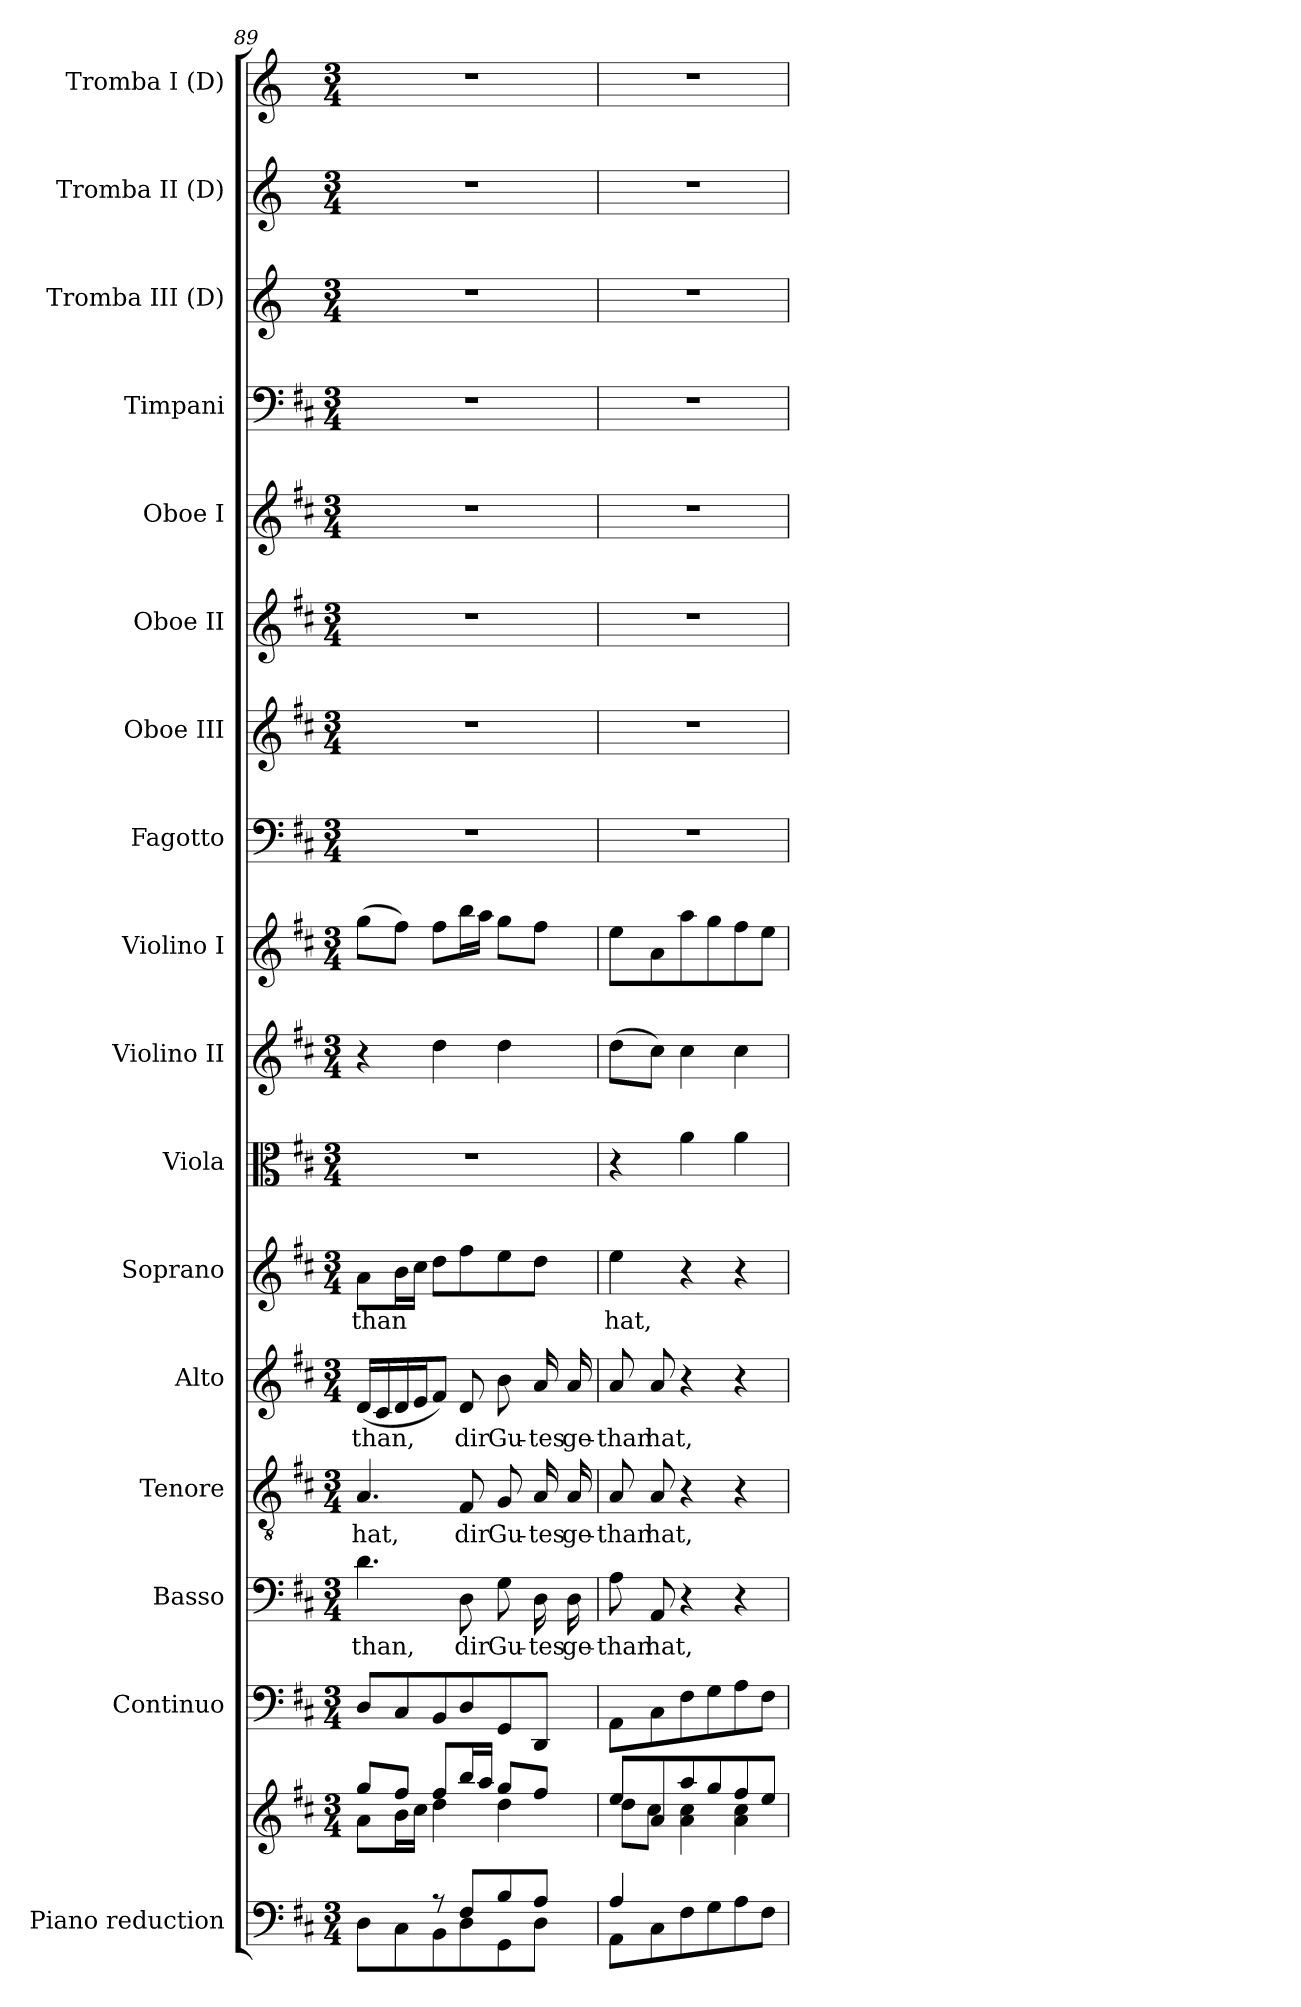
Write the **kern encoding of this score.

**kern	**kern	**kern	**kern	**text	**kern	**text	**kern	**text	**kern	**text	**kern	**kern	**kern	**kern	**kern	**kern	**kern	**kern	**kern	**kern	**kern
*part17	*part17	*part16	*part15	*part15	*part14	*part14	*part13	*part13	*part12	*part12	*part11	*part10	*part9	*part8	*part7	*part6	*part5	*part4	*part3	*part2	*part1
*staff18	*staff17	*staff16	*staff15	*staff15	*staff14	*staff14	*staff13	*staff13	*staff12	*staff12	*staff11	*staff10	*staff9	*staff8	*staff7	*staff6	*staff5	*staff4	*staff3	*staff2	*staff1
*I"Piano reduction	*	*I"Continuo	*I"Basso	*	*I"Tenore	*	*I"Alto	*	*I"Soprano	*	*I"Viola	*I"Violino II	*I"Violino I	*I"Fagotto	*I"Oboe III	*I"Oboe II	*I"Oboe I	*I"Timpani	*I"Tromba III (D)	*I"Tromba II (D)	*I"Tromba I (D)
*I'Pno	*	*	*	*	*	*	*	*	*	*	*	*	*	*	*I'Ob	*I'Ob	*I'Ob	*I'Timp	*	*	*
*clefF4	*clefG2	*clefF4	*clefF4	*	*clefGv2	*	*clefG2	*	*clefG2	*	*clefC3	*clefG2	*clefG2	*clefF4	*clefG2	*clefG2	*clefG2	*clefF4	*clefG2	*clefG2	*clefG2
*	*	*	*	*	*	*	*	*	*	*	*	*	*	*	*	*	*	*	*ITrd-1c-2	*ITrd-1c-2	*ITrd-1c-2
*k[f#c#]	*k[f#c#]	*k[f#c#]	*k[f#c#]	*	*k[f#c#]	*	*k[f#c#]	*	*k[f#c#]	*	*k[f#c#]	*k[f#c#]	*k[f#c#]	*k[f#c#]	*k[f#c#]	*k[f#c#]	*k[f#c#]	*k[f#c#]	*k[f#c#]	*k[f#c#]	*k[f#c#]
*M3/4	*M3/4	*M3/4	*M3/4	*	*M3/4	*	*M3/4	*	*M3/4	*	*M3/4	*M3/4	*M3/4	*M3/4	*M3/4	*M3/4	*M3/4	*M3/4	*M3/4	*M3/4	*M3/4
=89	=89	=89	=89	=89	=89	=89	=89	=89	=89	=89	=89	=89	=89	=89	=89	=89	=89	=89	=89	=89	=89
*^	*^	*	*	*	*	*	*	*	*	*	*	*	*	*	*	*	*	*	*	*	*
!	!	!	!	!	!	!LO:LY:b	!	!LO:LY:b	!	!LO:LY:b	!	!LO:LY:b	!	!	!	!	!	!	!	!	!	!	!
4ryy	8D\L	8gg/L	8a\L	8D/L	4.d\	than,	4.A/	hat,	(<16d/LL	-than,	8a\L	than	2.r	4r	(>8gg\L	2.r	2.r	2.r	2.r	2.r	2.r	2.r	2.r
.	.	.	.	.	.	.	.	.	16c#/	.	.	.	.	.	.	.	.	.	.	.	.	.	.
.	8C#\	8ff#/J	16b\L	8C#/	.	.	.	.	16d/	.	16b\L	.	.	.	8ff#\J)	.	.	.	.	.	.	.	.
.	.	.	16cc#\JJ	.	.	.	.	.	16e/J	.	16cc#\JJ	.	.	.	.	.	.	.	.	.	.	.	.
8rA	8BB\	8ff#/L	4dd\	8BB/	.	.	.	.	8f#/J)	.	8dd\L	.	.	4dd\	8ff#\L	.	.	.	.	.	.	.	.
!	!	!	!	!	!	!LO:LY:b	!	!LO:LY:b	!	!LO:LY:b	!	!	!	!	!	!	!	!	!	!	!	!	!
8F#/L	8D\	16bb/L	.	8D/	8D\	dir	8F#/	dir	8d/	dir	8ff#\	.	.	.	16bb\L	.	.	.	.	.	.	.	.
.	.	16aa/JJ	.	.	.	.	.	.	.	.	.	.	.	.	16aa\JJ	.	.	.	.	.	.	.	.
!	!	!	!	!	!	!LO:LY:b	!	!LO:LY:b	!	!LO:LY:b	!	!	!	!	!	!	!	!	!	!	!	!	!
8B/	8GG\	8gg/L	4dd\	8GG/	8G\	Gu-	8G/	Gu-	8b\	Gu-	8ee\	.	.	4dd\	8gg\L	.	.	.	.	.	.	.	.
!	!	!	!	!	!	!LO:LY:b	!	!LO:LY:b	!	!LO:LY:b	!	!	!	!	!	!	!	!	!	!	!	!	!
8A/J	8D\J	8ff#/J	.	8DD/J	16D\	tes	16A/	tes	16a/	tes	8dd\J	.	.	.	8ff#\J	.	.	.	.	.	.	.	.
!	!	!	!	!	!	!LO:LY:b	!	!LO:LY:b	!	!LO:LY:b	!	!	!	!	!	!	!	!	!	!	!	!	!
.	.	.	.	.	16D\	ge-	16A/	ge-	16a/	ge-	.	.	.	.	.	.	.	.	.	.	.	.	.
!!LO:PB:g=z
=90	=90	=90	=90	=90	=90	=90	=90	=90	=90	=90	=90	=90	=90	=90	=90	=90	=90	=90	=90	=90	=90	=90	=90
!	!	!	!	!	!	!LO:LY:b	!	!LO:LY:b	!	!LO:LY:b	!	!LO:LY:b	!	!	!	!	!	!	!	!	!	!	!
4A/	8AA\L	8ee/L	8dd\L	8AA\L	8A\	than	8A/	than	8a/	than	4ee\	hat,	4r	(>8dd\L	8ee\L	2.r	2.r	2.r	2.r	2.r	2.r	2.r	2.r
!	!	!	!	!	!	!LO:LY:b	!	!LO:LY:b	!	!LO:LY:b	!	!	!	!	!	!	!	!	!	!	!	!	!
.	8C#\	8a/	8cc#\J	8C#\	8AA/	hat,	8A/	hat,	8a/	hat,	.	.	.	8cc#\J)	8a\	.	.	.	.	.	.	.	.
2ryy	8F#\	8aa/	4a\ 4cc#\	8F#\	4r	.	4r	.	4r	.	4r	.	4a\	4cc#\	8aa\	.	.	.	.	.	.	.	.
.	8G\	8gg/	.	8G\	.	.	.	.	.	.	.	.	.	.	8gg\	.	.	.	.	.	.	.	.
.	8A\	8ff#/	4a\ 4cc#\	8A\	4r	.	4r	.	4r	.	4r	.	4a\	4cc#\	8ff#\	.	.	.	.	.	.	.	.
.	8F#\J	8ee/J	.	8F#\J	.	.	.	.	.	.	.	.	.	.	8ee\J	.	.	.	.	.	.	.	.
*v	*v	*	*	*	*	*	*	*	*	*	*	*	*	*	*	*	*	*	*	*	*	*	*
*	*v	*v	*	*	*	*	*	*	*	*	*	*	*	*	*	*	*	*	*	*	*	*
=	=	=	=	=	=	=	=	=	=	=	=	=	=	=	=	=	=	=	=	=	=
*-	*-	*-	*-	*-	*-	*-	*-	*-	*-	*-	*-	*-	*-	*-	*-	*-	*-	*-	*-	*-	*-
